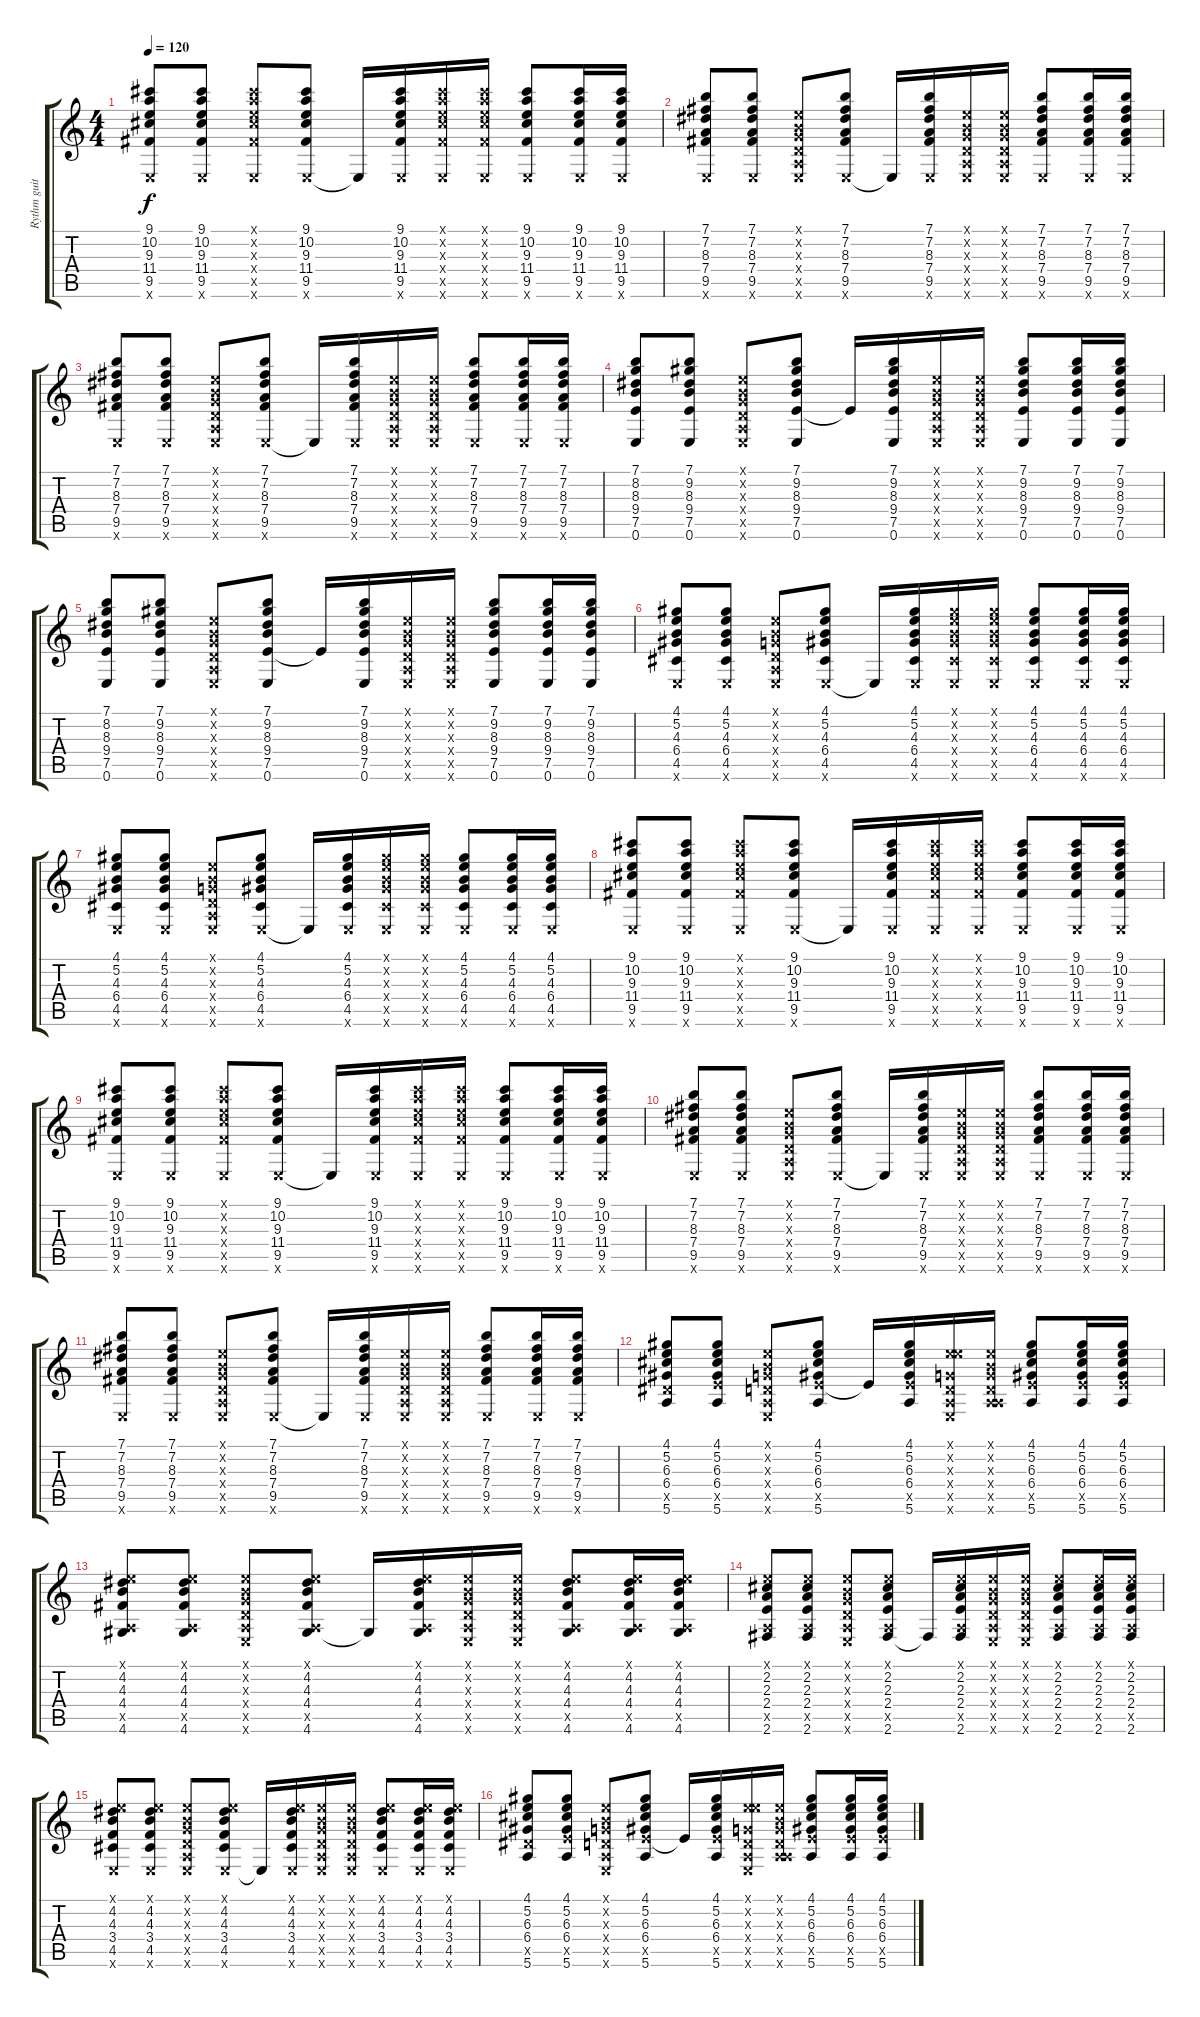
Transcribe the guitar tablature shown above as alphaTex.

\track ("Rythm guitar" "Rythm guit") {instrument acousticguitarsteel}
\staff {score tabs}
\tuning (E4 B3 G3 D3 A2 E2) {hide}
\ts (4 4)
\tempo 120
\clef g2
\ks c
(9.1 10.2 9.3 11.4 9.5 0.6{x}).8{dy f} (9.1 10.2 9.3 11.4 9.5 0.6{x}).8 (9.1{x} 10.2{x} 9.3{x} 11.4{x} 9.5{x} 0.6{x}).8 (9.1 10.2 9.3 11.4 9.5 0.6{x}).8 0.6{t}.16 (9.1 10.2 9.3 11.4 9.5 0.6{x}).16 (9.1{x} 10.2{x} 9.3{x} 11.4{x} 9.5{x} 0.6{x}).16 (9.1{x} 10.2{x} 9.3{x} 11.4{x} 9.5{x} 0.6{x}).16 (9.1 10.2 9.3 11.4 9.5 0.6{x}).8 (9.1 10.2 9.3 11.4 9.5 0.6{x}).16 (9.1 10.2 9.3 11.4 9.5 0.6{x}).16 |
(7.1 7.2 8.3 7.4 9.5 0.6{x}).8 (7.1 7.2 8.3 7.4 9.5 0.6{x}).8 (0.1{x} 0.2{x} 0.3{x} 0.4{x} 0.5{x} 0.6{x}).8 (7.1 7.2 8.3 7.4 9.5 0.6{x}).8 0.6{t}.16 (7.1 7.2 8.3 7.4 9.5 0.6{x}).16 (0.1{x} 0.2{x} 0.3{x} 0.4{x} 0.5{x} 0.6{x}).16 (0.1{x} 0.2{x} 0.3{x} 0.4{x} 0.5{x} 0.6{x}).16 (7.1 7.2 8.3 7.4 9.5 0.6{x}).8 (7.1 7.2 8.3 7.4 9.5 0.6{x}).16 (7.1 7.2 8.3 7.4 9.5 0.6{x}).16 |
(7.1 7.2 8.3 7.4 9.5 0.6{x}).8 (7.1 7.2 8.3 7.4 9.5 0.6{x}).8 (0.1{x} 0.2{x} 0.3{x} 0.4{x} 0.5{x} 0.6{x}).8 (7.1 7.2 8.3 7.4 9.5 0.6{x}).8 0.6{t}.16 (7.1 7.2 8.3 7.4 9.5 0.6{x}).16 (0.1{x} 0.2{x} 0.3{x} 0.4{x} 0.5{x} 0.6{x}).16 (0.1{x} 0.2{x} 0.3{x} 0.4{x} 0.5{x} 0.6{x}).16 (7.1 7.2 8.3 7.4 9.5 0.6{x}).8 (7.1 7.2 8.3 7.4 9.5 0.6{x}).16 (7.1 7.2 8.3 7.4 9.5 0.6{x}).16 |
(7.1 8.2 8.3 9.4 7.5 0.6).8 (7.1 9.2 8.3 9.4 7.5 0.6).8 (0.1{x} 0.2{x} 0.3{x} 0.4{x} 0.5{x} 0.6{x}).8 (7.1 9.2 8.3 9.4 7.5 0.6).8 7.5{t}.16 (7.1 9.2 8.3 9.4 7.5 0.6).16 (0.1{x} 0.2{x} 0.3{x} 0.4{x} 0.5{x} 0.6{x}).16 (0.1{x} 0.2{x} 0.3{x} 0.4{x} 0.5{x} 0.6{x}).16 (7.1 9.2 8.3 9.4 7.5 0.6).8 (7.1 9.2 8.3 9.4 7.5 0.6).16 (7.1 9.2 8.3 9.4 7.5 0.6).16 |
(7.1 8.2 8.3 9.4 7.5 0.6).8 (7.1 9.2 8.3 9.4 7.5 0.6).8 (0.1{x} 0.2{x} 0.3{x} 0.4{x} 0.5{x} 0.6{x}).8 (7.1 9.2 8.3 9.4 7.5 0.6).8 7.5{t}.16 (7.1 9.2 8.3 9.4 7.5 0.6).16 (0.1{x} 0.2{x} 0.3{x} 0.4{x} 0.5{x} 0.6{x}).16 (0.1{x} 0.2{x} 0.3{x} 0.4{x} 0.5{x} 0.6{x}).16 (7.1 9.2 8.3 9.4 7.5 0.6).8 (7.1 9.2 8.3 9.4 7.5 0.6).16 (7.1 9.2 8.3 9.4 7.5 0.6).16 |
(4.1 5.2 4.3 6.4 4.5 0.6{x}).8 (4.1 5.2 4.3 6.4 4.5 0.6{x}).8 (0.1{x} 0.2{x} 0.3{x} 0.4{x} 0.5{x} 0.6{x}).8 (4.1 5.2 4.3 6.4 4.5 0.6{x}).8 0.6{t}.16 (4.1 5.2 4.3 6.4 4.5 0.6{x}).16 (4.1{x} 5.2{x} 4.3{x} 6.4{x} 4.5{x} 0.6{x}).16 (4.1{x} 5.2{x} 4.3{x} 6.4{x} 4.5{x} 0.6{x}).16 (4.1 5.2 4.3 6.4 4.5 0.6{x}).8 (4.1 5.2 4.3 6.4 4.5 0.6{x}).16 (4.1 5.2 4.3 6.4 4.5 0.6{x}).16 |
(4.1 5.2 4.3 6.4 4.5 0.6{x}).8 (4.1 5.2 4.3 6.4 4.5 0.6{x}).8 (0.1{x} 0.2{x} 0.3{x} 0.4{x} 0.5{x} 0.6{x}).8 (4.1 5.2 4.3 6.4 4.5 0.6{x}).8 0.6{t}.16 (4.1 5.2 4.3 6.4 4.5 0.6{x}).16 (4.1{x} 5.2{x} 4.3{x} 6.4{x} 4.5{x} 0.6{x}).16 (4.1{x} 5.2{x} 4.3{x} 6.4{x} 4.5{x} 0.6{x}).16 (4.1 5.2 4.3 6.4 4.5 0.6{x}).8 (4.1 5.2 4.3 6.4 4.5 0.6{x}).16 (4.1 5.2 4.3 6.4 4.5 0.6{x}).16 |
(9.1 10.2 9.3 11.4 9.5 0.6{x}).8 (9.1 10.2 9.3 11.4 9.5 0.6{x}).8 (9.1{x} 10.2{x} 9.3{x} 11.4{x} 9.5{x} 0.6{x}).8 (9.1 10.2 9.3 11.4 9.5 0.6{x}).8 0.6{t}.16 (9.1 10.2 9.3 11.4 9.5 0.6{x}).16 (9.1{x} 10.2{x} 9.3{x} 11.4{x} 9.5{x} 0.6{x}).16 (9.1{x} 10.2{x} 9.3{x} 11.4{x} 9.5{x} 0.6{x}).16 (9.1 10.2 9.3 11.4 9.5 0.6{x}).8 (9.1 10.2 9.3 11.4 9.5 0.6{x}).16 (9.1 10.2 9.3 11.4 9.5 0.6{x}).16 |
(9.1 10.2 9.3 11.4 9.5 0.6{x}).8 (9.1 10.2 9.3 11.4 9.5 0.6{x}).8 (9.1{x} 10.2{x} 9.3{x} 11.4{x} 9.5{x} 0.6{x}).8 (9.1 10.2 9.3 11.4 9.5 0.6{x}).8 0.6{t}.16 (9.1 10.2 9.3 11.4 9.5 0.6{x}).16 (9.1{x} 10.2{x} 9.3{x} 11.4{x} 9.5{x} 0.6{x}).16 (9.1{x} 10.2{x} 9.3{x} 11.4{x} 9.5{x} 0.6{x}).16 (9.1 10.2 9.3 11.4 9.5 0.6{x}).8 (9.1 10.2 9.3 11.4 9.5 0.6{x}).16 (9.1 10.2 9.3 11.4 9.5 0.6{x}).16 |
(7.1 7.2 8.3 7.4 9.5 0.6{x}).8 (7.1 7.2 8.3 7.4 9.5 0.6{x}).8 (0.1{x} 0.2{x} 0.3{x} 0.4{x} 0.5{x} 0.6{x}).8 (7.1 7.2 8.3 7.4 9.5 0.6{x}).8 0.6{t}.16 (7.1 7.2 8.3 7.4 9.5 0.6{x}).16 (0.1{x} 0.2{x} 0.3{x} 0.4{x} 0.5{x} 0.6{x}).16 (0.1{x} 0.2{x} 0.3{x} 0.4{x} 0.5{x} 0.6{x}).16 (7.1 7.2 8.3 7.4 9.5 0.6{x}).8 (7.1 7.2 8.3 7.4 9.5 0.6{x}).16 (7.1 7.2 8.3 7.4 9.5 0.6{x}).16 |
(7.1 7.2 8.3 7.4 9.5 0.6{x}).8 (7.1 7.2 8.3 7.4 9.5 0.6{x}).8 (0.1{x} 0.2{x} 0.3{x} 0.4{x} 0.5{x} 0.6{x}).8 (7.1 7.2 8.3 7.4 9.5 0.6{x}).8 0.6{t}.16 (7.1 7.2 8.3 7.4 9.5 0.6{x}).16 (0.1{x} 0.2{x} 0.3{x} 0.4{x} 0.5{x} 0.6{x}).16 (0.1{x} 0.2{x} 0.3{x} 0.4{x} 0.5{x} 0.6{x}).16 (7.1 7.2 8.3 7.4 9.5 0.6{x}).8 (7.1 7.2 8.3 7.4 9.5 0.6{x}).16 (7.1 7.2 8.3 7.4 9.5 0.6{x}).16 |
(4.1 5.2 6.3 6.4 6.5{x} 5.6).8 (4.1 5.2 6.3 6.4 7.5{x} 5.6).8 (0.1{x} 0.2{x} 0.3{x} 0.4{x} 0.5{x} 0.6{x}).8 (4.1 5.2 6.3 6.4 7.5{x} 5.6).8 7.5{t}.16 (4.1 5.2 6.3 6.4 7.5{x} 5.6).16 (0.1{x} 5.2{x} 0.3{x} 0.4{x} 0.5{x} 0.6{x}).16 (0.1{x} 0.2{x} 0.3{x} 0.4{x} 0.5{x} 5.6{x}).16 (4.1 5.2 6.3 6.4 7.5{x} 5.6).8 (4.1 5.2 6.3 6.4 7.5{x} 5.6).16 (4.1 5.2 6.3 6.4 7.5{x} 5.6).16 |
(0.1{x} 4.2 4.3 4.4 0.5{x} 4.6).8 (0.1{x} 4.2 4.3 4.4 0.5{x} 4.6).8 (0.1{x} 0.2{x} 0.3{x} 0.4{x} 0.5{x} 0.6{x}).8 (0.1{x} 4.2 4.3 4.4 0.5{x} 4.6).8 4.6{t}.16 (0.1{x} 4.2 4.3 4.4 0.5{x} 4.6).16 (0.1{x} 0.2{x} 0.3{x} 0.4{x} 0.5{x} 0.6{x}).16 (0.1{x} 0.2{x} 0.3{x} 0.4{x} 0.5{x} 0.6{x}).16 (0.1{x} 4.2 4.3 4.4 0.5{x} 4.6).8 (0.1{x} 4.2 4.3 4.4 0.5{x} 4.6).16 (0.1{x} 4.2 4.3 4.4 0.5{x} 4.6).16 |
(0.1{x} 2.2 2.3 2.4 0.5{x} 2.6).8 (0.1{x} 2.2 2.3 2.4 0.5{x} 2.6).8 (0.1{x} 0.2{x} 0.3{x} 0.4{x} 0.5{x} 0.6{x}).8 (0.1{x} 2.2 2.3 2.4 0.5{x} 2.6).8 2.6{t}.16 (0.1{x} 2.2 2.3 2.4 0.5{x} 2.6).16 (0.1{x} 0.2{x} 0.3{x} 0.4{x} 0.5{x} 0.6{x}).16 (0.1{x} 0.2{x} 0.3{x} 0.4{x} 0.5{x} 0.6{x}).16 (0.1{x} 2.2 2.3 2.4 0.5{x} 2.6).8 (0.1{x} 2.2 2.3 2.4 0.5{x} 2.6).16 (0.1{x} 2.2 2.3 2.4 0.5{x} 2.6).16 |
(0.1{x} 4.2 4.3 3.4 4.5 0.6{x}).8 (0.1{x} 4.2 4.3 3.4 4.5 0.6{x}).8 (0.1{x} 0.2{x} 0.3{x} 0.4{x} 0.5{x} 0.6{x}).8 (0.1{x} 4.2 4.3 3.4 4.5 0.6{x}).8 0.6{t}.16 (0.1{x} 4.2 4.3 3.4 4.5 0.6{x}).16 (0.1{x} 0.2{x} 0.3{x} 0.4{x} 0.5{x} 0.6{x}).16 (0.1{x} 0.2{x} 0.3{x} 0.4{x} 0.5{x} 0.6{x}).16 (0.1{x} 4.2 4.3 3.4 4.5 0.6{x}).8 (0.1{x} 4.2 4.3 3.4 4.5 0.6{x}).16 (0.1{x} 4.2 4.3 3.4 4.5 0.6{x}).16 |
(4.1 5.2 6.3 6.4 6.5{x} 5.6).8 (4.1 5.2 6.3 6.4 7.5{x} 5.6).8 (0.1{x} 0.2{x} 0.3{x} 0.4{x} 0.5{x} 0.6{x}).8 (4.1 5.2 6.3 6.4 7.5{x} 5.6).8 7.5{t}.16 (4.1 5.2 6.3 6.4 7.5{x} 5.6).16 (0.1{x} 5.2{x} 0.3{x} 0.4{x} 0.5{x} 0.6{x}).16 (0.1{x} 0.2{x} 0.3{x} 0.4{x} 0.5{x} 5.6{x}).16 (4.1 5.2 6.3 6.4 7.5{x} 5.6).8 (4.1 5.2 6.3 6.4 7.5{x} 5.6).16 (4.1 5.2 6.3 6.4 7.5{x} 5.6).16
